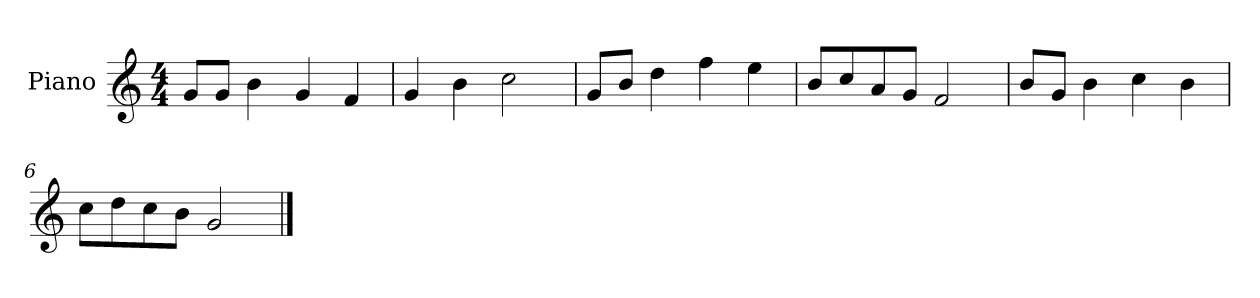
**kern
*part1
*staff1
*I"Piano
*I'P-no
*clefG2
*k[]
*M4/4
*MM90
=1
8g/L
8g/J
4b\
4g/
4f/
=2
4g/
4b\
2cc\
=3
8g/L
8b/J
4dd\
4ff\
4ee\
=4
8b/L
8cc/
8a/
8g/J
2f/
=5
8b/L
8g/J
4b\
4cc\
4b\
=6
8cc\L
8dd\
8cc\
8b\J
2g/
==
*-
